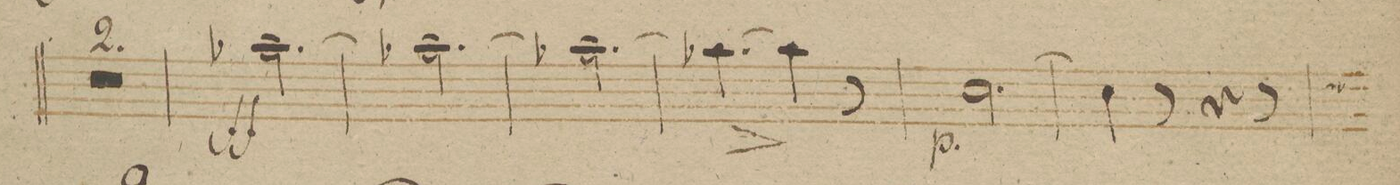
**kern	**dynam
*I"Flauto 2do	*
*clefG2	*
*k[b-]	*
*M6/8	*
1.r	.
=87	=87
=88	=88
[2.aa-X\	ff
=89	=89
2.aa-X\_	.
=90	=90
2.aa-X\_	.
=91	=91
4.aa-X^\_	.
4aa-\]	.
8r	.
=92	=92
[2.cc\	p
=93	=93
4cc\]	.
8r	.
4r	.
8r	.
=94	=94
*-	*-
